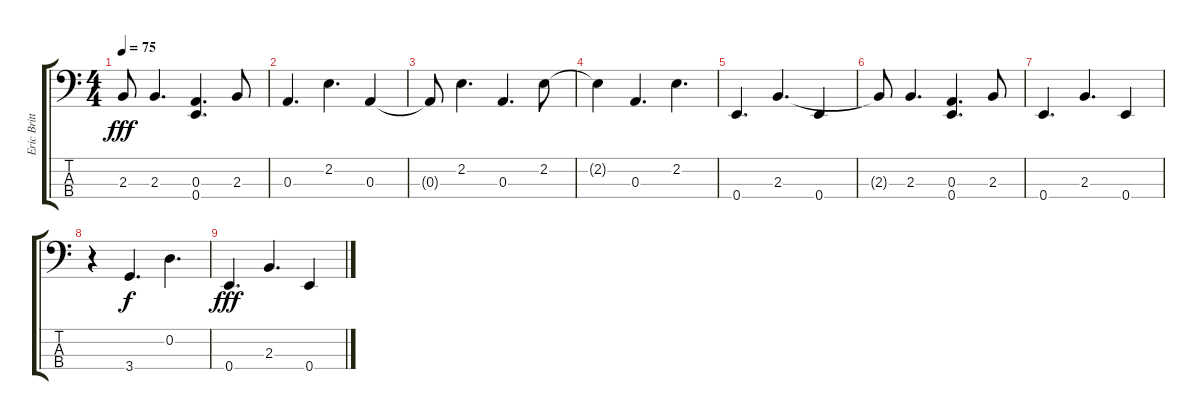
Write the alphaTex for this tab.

\track ("Eric Brittingham" "Eric Britt") {instrument electricbassfinger}
\staff {score tabs}
\tuning (G2 D2 A1 E1) {hide}
\ts (4 4)
\tempo 75
\clef f4
\ks c
2.3{t}.8{dy fff} 2.3.4{d} (0.3 0.4).4{d} 2.3.8 |
0.3.4{d} 2.2.4{d} 0.3.4 |
0.3{t}.8 2.2.4{d} 0.3.4{d} 2.2.8 |
2.2{t}.4 0.3.4{d} 2.2.4{d} |
0.4.4{d} 2.3.4{d} 0.4.4 |
2.3{t}.8 2.3.4{d} (0.3 0.4).4{d} 2.3.8 |
0.4.4{d} 2.3.4{d} 0.4.4 |
r.4 3.4.4{d dy f} 0.2.4{d} |
0.4.4{d dy fff} 2.3.4{d} 0.4.4
